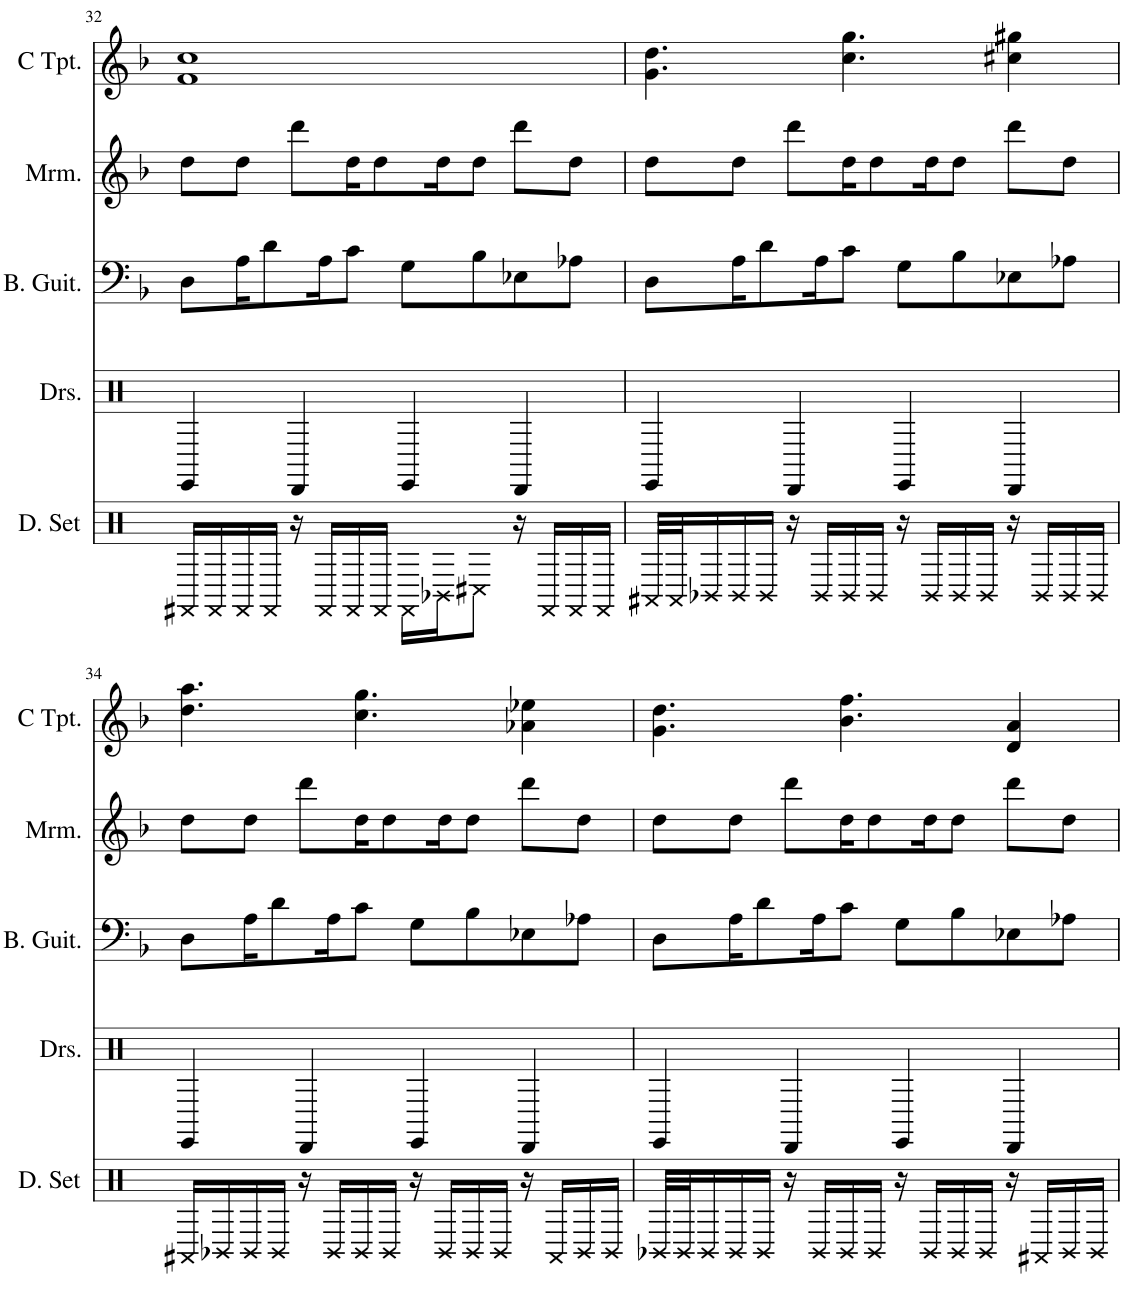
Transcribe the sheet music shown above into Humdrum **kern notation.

**kern	**kern	**kern	**kern	**kern
*part5	*part4	*part3	*part2	*part1
*staff5	*staff4	*staff3	*staff2	*staff1
*I"ドラムセット	*I"ドラムセット	*I"ベース	*I"マリンバ	*I"C トランペット
!!LO:PB:g=z
*clefX	*clefX	*clefF4	*clefG2	*clefG2
*	*	*Trd7c12	*	*
*k[]	*k[]	*k[b-]	*k[b-]	*k[b-]
*M4/4	*M4/4	*M4/4	*M4/4	*M4/4
=32	=32	=32	=32	=32
16FF#X/LL	4EE/	8D\L	8dd\L	1f 1cc
16FF/	.	.	.	.
16FF/	.	16A\K	8dd\J	.
16FF/JJ	.	8d\	.	.
16r	4DD/	.	8ddd\L	.
16FF/LL	.	16A\K	.	.
16FF/	.	8c\J	16dd\K	.
16FF/JJ	.	.	8dd\	.
16FF\LL	4EE/	8G\L	.	.
16BB-X\J	.	.	16dd\K	.
8C#X\J	.	8B-\	8dd\J	.
16r	4DD/	8E-X\	8ddd\L	.
16FF/LL	.	.	.	.
16FF/	.	8A-X\J	8dd\J	.
16FF/JJ	.	.	.	.
=33	=33	=33	=33	=33
32AA#X/LLL	4EE/	8D\L	8dd\L	4.g\ 4.dd\
32AA/J	.	.	.	.
16BB-X/	.	.	.	.
16BB/	.	16A\K	8dd\J	.
16BB/JJ	.	8d\	.	.
16r	4DD/	.	8ddd\L	.
16BB/LL	.	16A\K	.	.
16BB/	.	8c\J	16dd\K	4.cc\ 4.gg\
16BB/JJ	.	.	8dd\	.
16r	4EE/	8G\L	.	.
16BB/LL	.	.	16dd\K	.
16BB/	.	8B-\	8dd\J	.
16BB/JJ	.	.	.	.
16r	4DD/	8E-X\	8ddd\L	4cc#X\ 4gg#X\
16BB/LL	.	.	.	.
16BB/	.	8A-X\J	8dd\J	.
16BB/JJ	.	.	.	.
!!LO:LB:g=z
=34	=34	=34	=34	=34
16AA#X/LL	4EE/	8D\L	8dd\L	4.dd\ 4.aa\
16BB-X/	.	.	.	.
16BB/	.	16A\K	8dd\J	.
16BB/JJ	.	8d\	.	.
16r	4DD/	.	8ddd\L	.
16BB/LL	.	16A\K	.	.
16BB/	.	8c\J	16dd\K	4.cc\ 4.gg\
16BB/JJ	.	.	8dd\	.
16r	4EE/	8G\L	.	.
16BB/LL	.	.	16dd\K	.
16BB/	.	8B-\	8dd\J	.
16BB/JJ	.	.	.	.
16r	4DD/	8E-X\	8ddd\L	4a-X\ 4ee-X\
16AA/LL	.	.	.	.
16BB/	.	8A-X\J	8dd\J	.
16BB/JJ	.	.	.	.
=35	=35	=35	=35	=35
32BB-X/LLL	4EE/	8D\L	8dd\L	4.g\ 4.dd\
32BB/J	.	.	.	.
16BB/	.	.	.	.
16BB/	.	16A\K	8dd\J	.
16BB/JJ	.	8d\	.	.
16r	4DD/	.	8ddd\L	.
16BB/LL	.	16A\K	.	.
16BB/	.	8c\J	16dd\K	4.b-\ 4.ff\
16BB/JJ	.	.	8dd\	.
16r	4EE/	8G\L	.	.
16BB/LL	.	.	16dd\K	.
16BB/	.	8B-\	8dd\J	.
16BB/JJ	.	.	.	.
16r	4DD/	8E-X\	8ddd\L	4d/ 4a/
16AA#X/LL	.	.	.	.
16BB/	.	8A-X\J	8dd\J	.
16BB/JJ	.	.	.	.
=	=	=	=	=
*-	*-	*-	*-	*-
